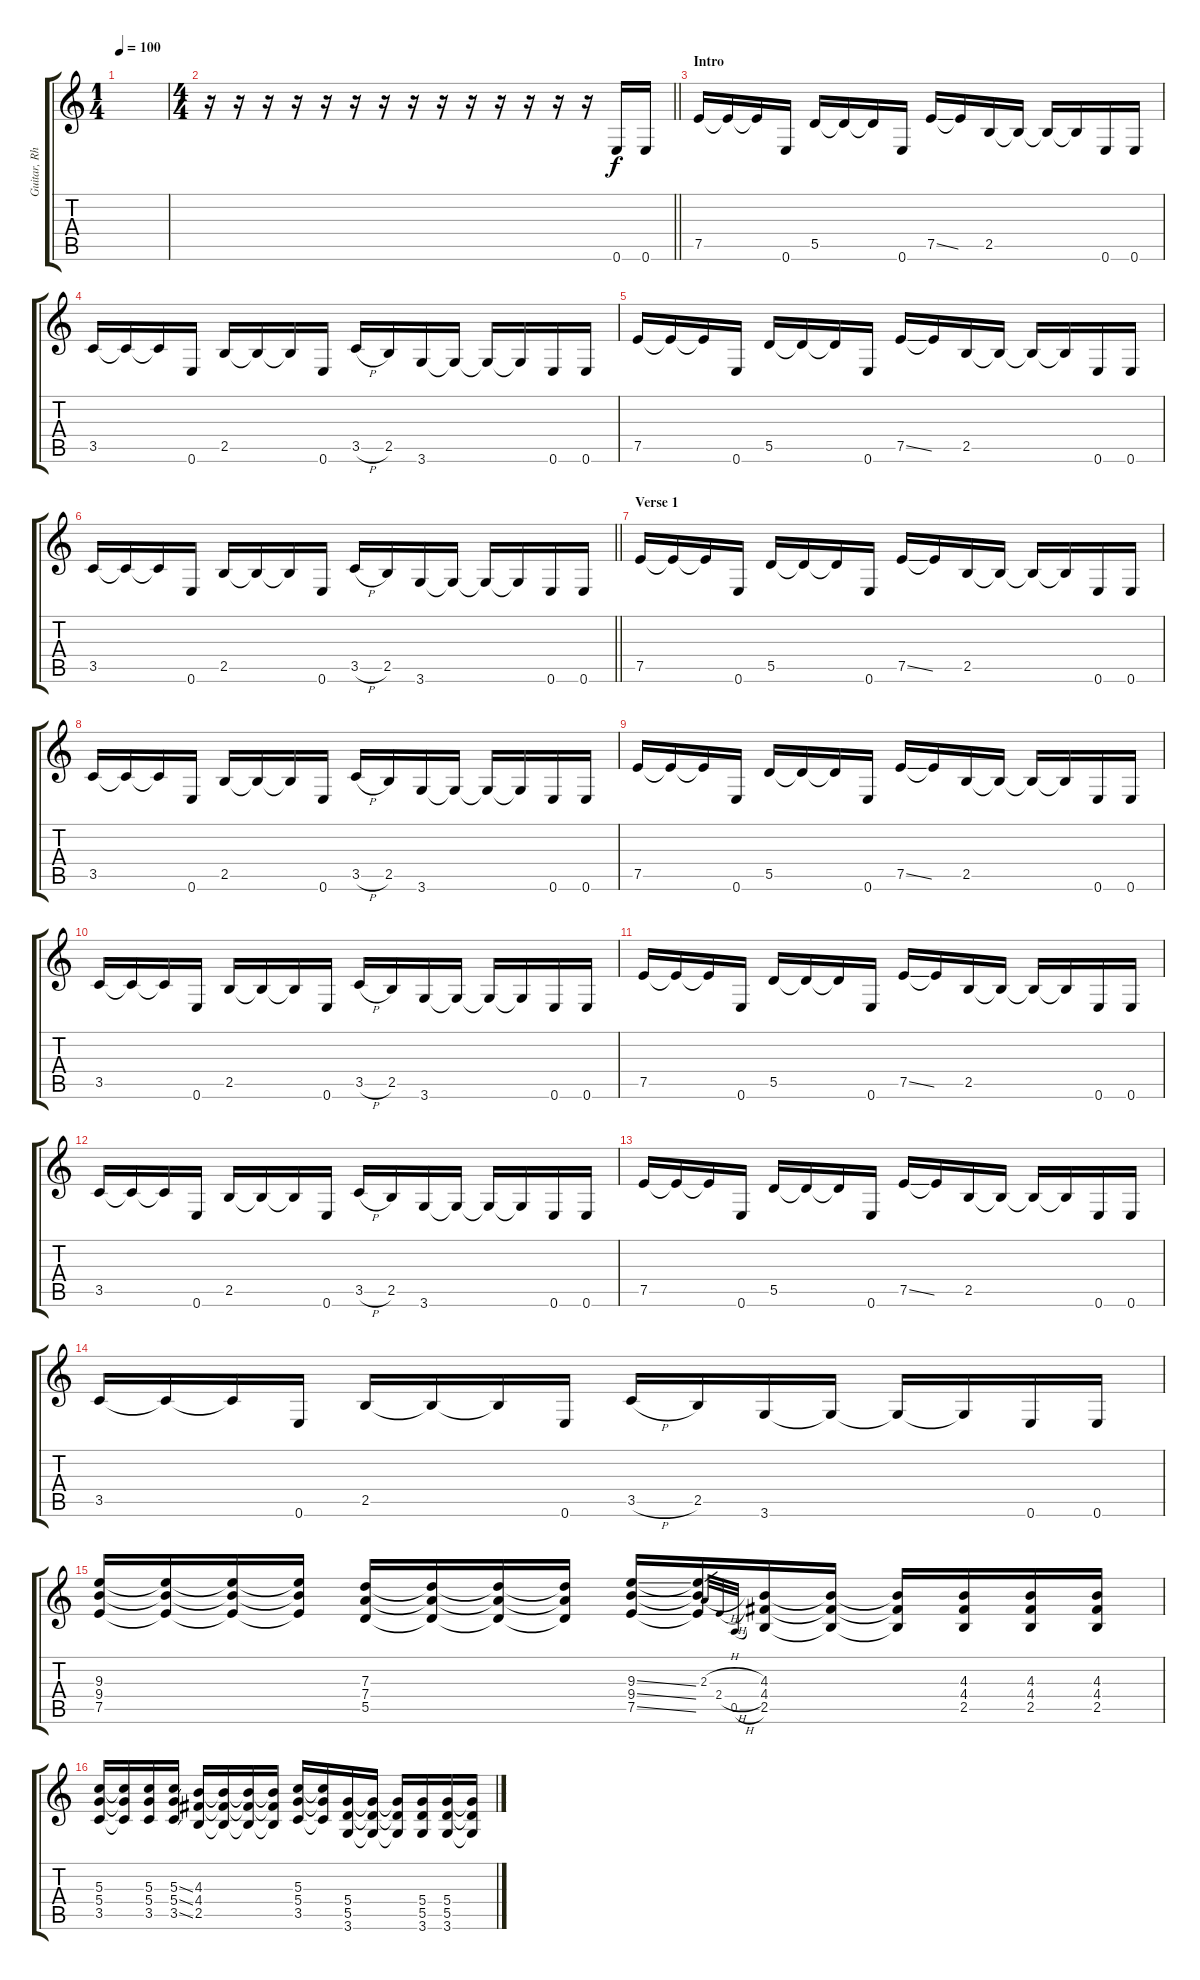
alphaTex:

\track ("Guitar, Rhythm" "Guitar, Rh") {instrument distortionguitar}
\staff {score tabs}
\tuning (E4 B3 G3 D3 A2 E2) {hide}
\ts (1 4)
\tempo 100
\clef g2
\ks c
|
\ts (4 4)
\barLineRight lightlight
r.16 r.16 r.16 r.16 r.16 r.16 r.16 r.16 r.16 r.16 r.16 r.16 r.16 r.16 0.6.16 0.6.16 |
\section ("" "Intro")
7.5.16 7.5{t}.16 7.5{t}.16 0.6.16 5.5.16 5.5{t}.16 5.5{t}.16 0.6.16 7.5{ss}.16 7.5{t}.16 2.5.16 2.5{t}.16 2.5{t}.16 2.5{t}.16 0.6.16 0.6.16 |
3.5.16 3.5{t}.16 3.5{t}.16 0.6.16 2.5.16 2.5{t}.16 2.5{t}.16 0.6.16 3.5{h}.16 2.5.16 3.6.16 3.6{t}.16 3.6{t}.16 3.6{t}.16 0.6.16 0.6.16 |
7.5.16 7.5{t}.16 7.5{t}.16 0.6.16 5.5.16 5.5{t}.16 5.5{t}.16 0.6.16 7.5{ss}.16 7.5{t}.16 2.5.16 2.5{t}.16 2.5{t}.16 2.5{t}.16 0.6.16 0.6.16 |
\barLineRight lightlight
3.5.16 3.5{t}.16 3.5{t}.16 0.6.16 2.5.16 2.5{t}.16 2.5{t}.16 0.6.16 3.5{h}.16 2.5.16 3.6.16 3.6{t}.16 3.6{t}.16 3.6{t}.16 0.6.16 0.6.16 |
\section ("" "Verse 1")
7.5.16 7.5{t}.16 7.5{t}.16 0.6.16 5.5.16 5.5{t}.16 5.5{t}.16 0.6.16 7.5{ss}.16 7.5{t}.16 2.5.16 2.5{t}.16 2.5{t}.16 2.5{t}.16 0.6.16 0.6.16 |
3.5.16 3.5{t}.16 3.5{t}.16 0.6.16 2.5.16 2.5{t}.16 2.5{t}.16 0.6.16 3.5{h}.16 2.5.16 3.6.16 3.6{t}.16 3.6{t}.16 3.6{t}.16 0.6.16 0.6.16 |
7.5.16 7.5{t}.16 7.5{t}.16 0.6.16 5.5.16 5.5{t}.16 5.5{t}.16 0.6.16 7.5{ss}.16 7.5{t}.16 2.5.16 2.5{t}.16 2.5{t}.16 2.5{t}.16 0.6.16 0.6.16 |
3.5.16 3.5{t}.16 3.5{t}.16 0.6.16 2.5.16 2.5{t}.16 2.5{t}.16 0.6.16 3.5{h}.16 2.5.16 3.6.16 3.6{t}.16 3.6{t}.16 3.6{t}.16 0.6.16 0.6.16 |
7.5.16 7.5{t}.16 7.5{t}.16 0.6.16 5.5.16 5.5{t}.16 5.5{t}.16 0.6.16 7.5{ss}.16 7.5{t}.16 2.5.16 2.5{t}.16 2.5{t}.16 2.5{t}.16 0.6.16 0.6.16 |
3.5.16 3.5{t}.16 3.5{t}.16 0.6.16 2.5.16 2.5{t}.16 2.5{t}.16 0.6.16 3.5{h}.16 2.5.16 3.6.16 3.6{t}.16 3.6{t}.16 3.6{t}.16 0.6.16 0.6.16 |
7.5.16 7.5{t}.16 7.5{t}.16 0.6.16 5.5.16 5.5{t}.16 5.5{t}.16 0.6.16 7.5{ss}.16 7.5{t}.16 2.5.16 2.5{t}.16 2.5{t}.16 2.5{t}.16 0.6.16 0.6.16 |
3.5.16 3.5{t}.16 3.5{t}.16 0.6.16 2.5.16 2.5{t}.16 2.5{t}.16 0.6.16 3.5{h}.16 2.5.16 3.6.16 3.6{t}.16 3.6{t}.16 3.6{t}.16 0.6.16 0.6.16 |
(9.3 9.4 7.5).16 (9.3{t} 9.4{t} 7.5{t}).16 (9.3{t} 9.4{t} 7.5{t}).16 (9.3{t} 9.4{t} 7.5{t}).16 (7.3 7.4 5.5).16 (7.3{t} 7.4{t} 5.5{t}).16 (7.3{t} 7.4{t} 5.5{t}).16 (7.3{t} 7.4{t} 5.5{t}).16 (9.3{ss} 9.4{ss} 7.5{ss}).16 (9.3{t} 9.4{t} 7.5{t}).16 2.3{h}.32{gr} 2.4{h}.32{gr} 0.5{h}.32{gr} (4.3 4.4 2.5).16 (4.3{t} 4.4{t} 2.5{t}).16 (4.3{t} 4.4{t} 2.5{t}).16 (4.3 4.4 2.5).16 (4.3 4.4 2.5).16 (4.3 4.4 2.5).16 |
(5.3 5.4 3.5).16 (5.3{t} 5.4{t} 3.5{t}).16 (5.3 5.4 3.5).16 (5.3{ss} 5.4{ss} 3.5{ss}).16 (4.3 4.4 2.5).16 (4.3{t} 4.4{t} 2.5{t}).16 (4.3{t} 4.4{t} 2.5{t}).16 (4.3{t} 4.4{t} 2.5{t}).16 (5.3 5.4 3.5).16 (5.3{t} 5.4{t} 3.5{t}).16 (5.4 5.5 3.6).16 (5.4{t} 5.5{t} 3.6{t}).16 (5.4{t} 5.5{t} 3.6{t}).16 (5.4 5.5 3.6).16 (5.4 5.5 3.6).16 (5.4{t} 5.5{t} 3.6{t}).16
